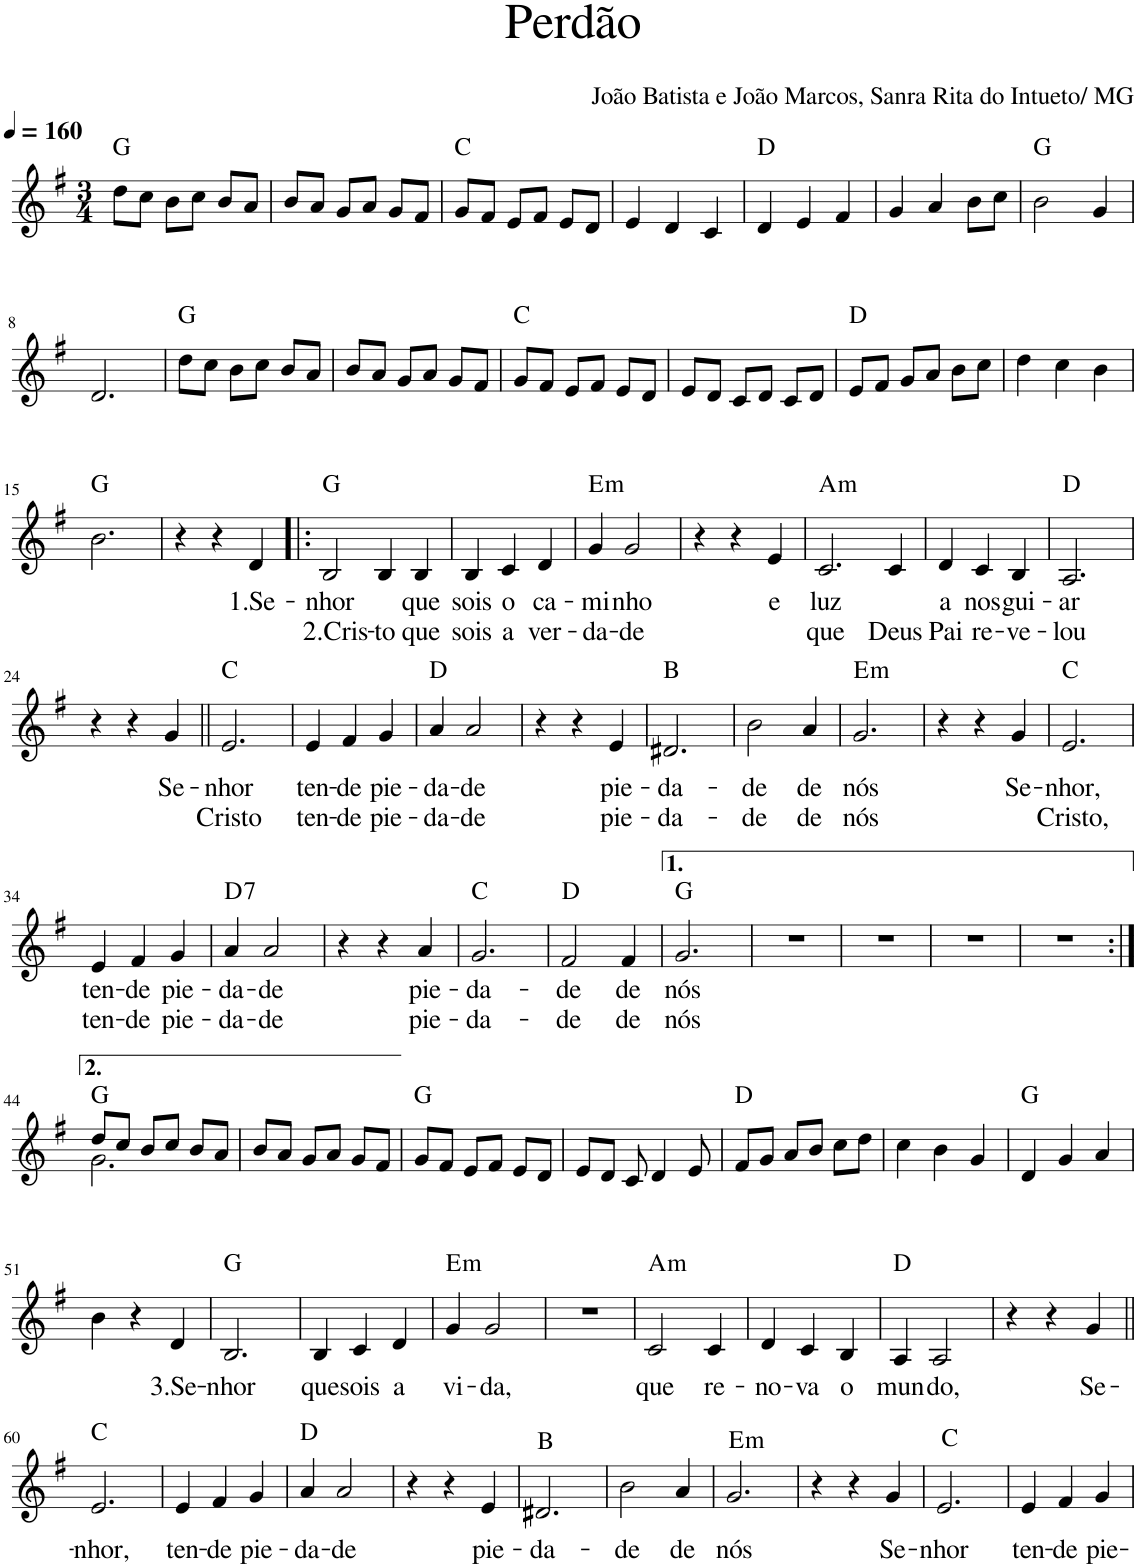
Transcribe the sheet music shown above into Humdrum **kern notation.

**kern	**text	**text	**harte
*part1	*part1	*part1	*part1
*staff1	*staff1	*staff1	*
*I"Voz	*	*	*
*I'Vo.	*	*	*
*clefG2	*	*	*
*k[f#]	*	*	*
*M3/4	*	*	*
*MM160	*	*	*
=1	=1	=1	=1
8dd\L	.	.	G:maj
8cc\J	.	.	.
8b\L	.	.	.
8cc\J	.	.	.
8b/L	.	.	.
8a/J	.	.	.
=2	=2	=2	=2
8b/L	.	.	.
8a/J	.	.	.
8g/L	.	.	.
8a/J	.	.	.
8g/L	.	.	.
8f#/J	.	.	.
=3	=3	=3	=3
8g/L	.	.	C:maj
8f#/J	.	.	.
8e/L	.	.	.
8f#/J	.	.	.
8e/L	.	.	.
8d/J	.	.	.
=4	=4	=4	=4
4e/	.	.	.
4d/	.	.	.
4c/	.	.	.
=5	=5	=5	=5
4d/	.	.	D:maj
4e/	.	.	.
4f#/	.	.	.
=6	=6	=6	=6
4g/	.	.	.
4a/	.	.	.
8b\L	.	.	.
8cc\J	.	.	.
=7	=7	=7	=7
2b\	.	.	G:maj
4g/	.	.	.
!!LO:LB:g=z
=8	=8	=8	=8
2.d/	.	.	.
=9	=9	=9	=9
8dd\L	.	.	G:maj
8cc\J	.	.	.
8b\L	.	.	.
8cc\J	.	.	.
8b/L	.	.	.
8a/J	.	.	.
=10	=10	=10	=10
8b/L	.	.	.
8a/J	.	.	.
8g/L	.	.	.
8a/J	.	.	.
8g/L	.	.	.
8f#/J	.	.	.
=11	=11	=11	=11
8g/L	.	.	C:maj
8f#/J	.	.	.
8e/L	.	.	.
8f#/J	.	.	.
8e/L	.	.	.
8d/J	.	.	.
=12	=12	=12	=12
8e/L	.	.	.
8d/J	.	.	.
8c/L	.	.	.
8d/J	.	.	.
8c/L	.	.	.
8d/J	.	.	.
=13	=13	=13	=13
8e/L	.	.	D:maj
8f#/J	.	.	.
8g/L	.	.	.
8a/J	.	.	.
8b\L	.	.	.
8cc\J	.	.	.
=14	=14	=14	=14
4dd\	.	.	.
4cc\	.	.	.
4b\	.	.	.
!!LO:LB:g=z
=15	=15	=15	=15
2.b\	.	.	G:maj
=16	=16	=16	=16
4r	.	.	.
4r	.	.	.
!	!LO:LY:b	!	!
4d/	1.Se-	.	.
=17!|:	=17!|:	=17!|:	=17!|:
!	!LO:LY:b	!LO:LY:b	!
2B/	-nhor	2.Cris-	G:maj
!	!	!LO:LY:b	!
4B/	.	-to	.
!	!LO:LY:b	!LO:LY:b	!
4B/	que	que	.
=18	=18	=18	=18
!	!LO:LY:b	!LO:LY:b	!
4B/	sois	sois	.
!	!LO:LY:b	!LO:LY:b	!
4c/	o	a	.
!	!LO:LY:b	!LO:LY:b	!
4d/	ca-	ver-	.
=19	=19	=19	=19
!	!LO:LY:b	!LO:LY:b	!LO:H:kt=m
4g/	-mi-	-da-	E:min
!	!LO:LY:b	!LO:LY:b	!
2g/	-nho	-de	.
=20	=20	=20	=20
4r	.	.	.
4r	.	.	.
!	!LO:LY:b	!	!
4e/	e	.	.
=21	=21	=21	=21
!	!LO:LY:b	!LO:LY:b	!LO:H:kt=m
2.c/	luz	que	A:min
!	!	!LO:LY:b	!
4c/	.	Deus	.
=22	=22	=22	=22
!	!LO:LY:b	!LO:LY:b	!
4d/	a	Pai	.
!	!LO:LY:b	!LO:LY:b	!
4c/	nos	re-	.
!	!LO:LY:b	!LO:LY:b	!
4B/	gui-	-ve-	.
=23	=23	=23	=23
!	!LO:LY:b	!LO:LY:b	!
2.A/	-ar	-lou	D:maj
!!LO:LB:g=z
=24	=24	=24	=24
4r	.	.	.
4r	.	.	.
!	!LO:LY:b	!	!
4g/	Se-	.	.
=25||	=25||	=25||	=25||
!	!LO:LY:b	!LO:LY:b	!
2.e/	-nhor	Cristo	C:maj
=26	=26	=26	=26
!	!LO:LY:b	!LO:LY:b	!
4e/	ten-	ten-	.
!	!LO:LY:b	!LO:LY:b	!
4f#/	-de	-de	.
!	!LO:LY:b	!LO:LY:b	!
4g/	pie-	pie-	.
=27	=27	=27	=27
!	!LO:LY:b	!LO:LY:b	!
4a/	-da-	-da-	D:maj
!	!LO:LY:b	!LO:LY:b	!
2a/	-de	-de	.
=28	=28	=28	=28
4r	.	.	.
4r	.	.	.
!	!LO:LY:b	!LO:LY:b	!
4e/	pie-	pie-	.
=29	=29	=29	=29
!	!LO:LY:b	!LO:LY:b	!
2.d#X/	-da-	-da-	B:maj
=30	=30	=30	=30
!	!LO:LY:b	!LO:LY:b	!
2b\	-de	-de	.
!	!LO:LY:b	!LO:LY:b	!
4a/	de	de	.
=31	=31	=31	=31
!	!LO:LY:b	!LO:LY:b	!LO:H:kt=m
2.g/	nós	nós	E:min
=32	=32	=32	=32
4r	.	.	.
4r	.	.	.
!	!LO:LY:b	!	!
4g/	Se-	.	.
=33	=33	=33	=33
!	!LO:LY:b	!LO:LY:b	!
2.e/	-nhor,	Cristo,	C:maj
!!LO:LB:g=z
=34	=34	=34	=34
!	!LO:LY:b	!LO:LY:b	!
4e/	ten-	ten-	.
!	!LO:LY:b	!LO:LY:b	!
4f#/	-de	-de	.
!	!LO:LY:b	!LO:LY:b	!
4g/	pie-	pie-	.
=35	=35	=35	=35
!	!LO:LY:b	!LO:LY:b	!LO:H:kt=7
4a/	-da-	-da-	D:7
!	!LO:LY:b	!LO:LY:b	!
2a/	-de	-de	.
=36	=36	=36	=36
4r	.	.	.
4r	.	.	.
!	!LO:LY:b	!LO:LY:b	!
4a/	pie-	pie-	.
=37	=37	=37	=37
!	!LO:LY:b	!LO:LY:b	!
2.g/	-da-	-da-	C:maj
=38	=38	=38	=38
!	!LO:LY:b	!LO:LY:b	!
2f#/	-de	-de	D:maj
!	!LO:LY:b	!LO:LY:b	!
4f#/	de	de	.
=39	=39	=39	=39
!	!LO:LY:b	!LO:LY:b	!
2.g/	nós	nós	G:maj
=40	=40	=40	=40
2.r	.	.	.
=41	=41	=41	=41
2.r	.	.	.
=42	=42	=42	=42
2.r	.	.	.
=43	=43	=43	=43
2.r	.	.	.
!!LO:LB:g=z
=44:|!	=44:|!	=44:|!	=44:|!
*^	*	*	*
8dd/L	2.g\	.	.	G:maj
8cc/J	.	.	.	.
8b/L	.	.	.	.
8cc/J	.	.	.	.
8b/L	.	.	.	.
8a/J	.	.	.	.
*v	*v	*	*	*
=45	=45	=45	=45
8b/L	.	.	.
8a/J	.	.	.
8g/L	.	.	.
8a/J	.	.	.
8g/L	.	.	.
8f#/J	.	.	.
=46	=46	=46	=46
8g/L	.	.	G:maj
8f#/J	.	.	.
8e/L	.	.	.
8f#/J	.	.	.
8e/L	.	.	.
8d/J	.	.	.
=47	=47	=47	=47
8e/L	.	.	.
8d/J	.	.	.
8c/	.	.	.
4d/	.	.	.
8e/	.	.	.
=48	=48	=48	=48
8f#/L	.	.	D:maj
8g/J	.	.	.
8a/L	.	.	.
8b/J	.	.	.
8cc\L	.	.	.
8dd\J	.	.	.
=49	=49	=49	=49
4cc\	.	.	.
4b\	.	.	.
4g/	.	.	.
=50	=50	=50	=50
4d/	.	.	G:maj
4g/	.	.	.
4a/	.	.	.
!!LO:LB:g=z
=51	=51	=51	=51
4b\	.	.	.
4r	.	.	.
!	!LO:LY:b	!	!
4d/	3.Se-	.	.
=52	=52	=52	=52
!	!LO:LY:b	!	!
2.B/	-nhor	.	G:maj
=53	=53	=53	=53
!	!LO:LY:b	!	!
4B/	que	.	.
!	!LO:LY:b	!	!
4c/	sois	.	.
!	!LO:LY:b	!	!
4d/	a	.	.
=54	=54	=54	=54
!	!LO:LY:b	!	!LO:H:kt=m
4g/	vi-	.	E:min
!	!LO:LY:b	!	!
2g/	-da,	.	.
=55	=55	=55	=55
2.r	.	.	.
=56	=56	=56	=56
!	!LO:LY:b	!	!LO:H:kt=m
2c/	que	.	A:min
!	!LO:LY:b	!	!
4c/	re-	.	.
=57	=57	=57	=57
!	!LO:LY:b	!	!
4d/	-no-	.	.
!	!LO:LY:b	!	!
4c/	-va	.	.
!	!LO:LY:b	!	!
4B/	o	.	.
=58	=58	=58	=58
!	!LO:LY:b	!	!
4A/	mun-	.	D:maj
!	!LO:LY:b	!	!
2A/	-do,	.	.
=59	=59	=59	=59
4r	.	.	.
4r	.	.	.
!	!LO:LY:b	!	!
4g/	Se-	.	.
!!LO:LB:g=z
=60||	=60||	=60||	=60||
!	!LO:LY:b	!	!
2.e/	-nhor,	.	C:maj
=61	=61	=61	=61
!	!LO:LY:b	!	!
4e/	ten-	.	.
!	!LO:LY:b	!	!
4f#/	-de	.	.
!	!LO:LY:b	!	!
4g/	pie-	.	.
=62	=62	=62	=62
!	!LO:LY:b	!	!
4a/	-da-	.	D:maj
!	!LO:LY:b	!	!
2a/	-de	.	.
=63	=63	=63	=63
4r	.	.	.
4r	.	.	.
!	!LO:LY:b	!	!
4e/	pie-	.	.
=64	=64	=64	=64
!	!LO:LY:b	!	!
2.d#X/	-da-	.	B:maj
=65	=65	=65	=65
!	!LO:LY:b	!	!
2b\	-de	.	.
!	!LO:LY:b	!	!
4a/	de	.	.
=66	=66	=66	=66
!	!LO:LY:b	!	!LO:H:kt=m
2.g/	nós	.	E:min
=67	=67	=67	=67
4r	.	.	.
4r	.	.	.
!	!LO:LY:b	!	!
4g/	Se-	.	.
=68	=68	=68	=68
!	!LO:LY:b	!	!
2.e/	-nhor	.	C:maj
=69	=69	=69	=69
!	!LO:LY:b	!	!
4e/	ten-	.	.
!	!LO:LY:b	!	!
4f#/	-de	.	.
!	!LO:LY:b	!	!
4g/	pie-	.	.
=	=	=	=
*-	*-	*-	*-
